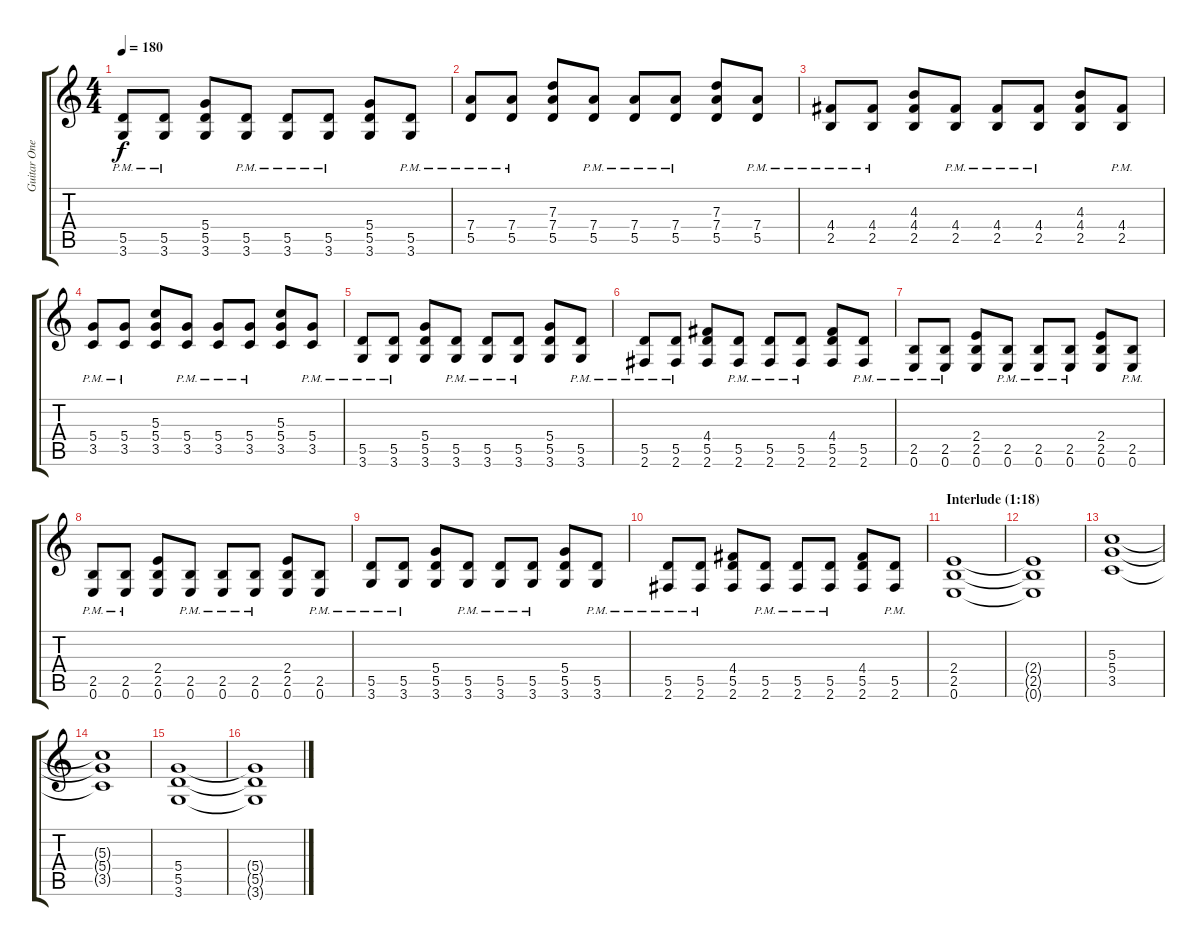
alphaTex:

\track ("Guitar One" "Guitar One") {instrument distortionguitar}
\staff {score tabs}
\tuning (E4 B3 G3 D3 A2 E2) {hide}
\ts (4 4)
\tempo 180
\clef g2
\ks c
(5.5{pm} 3.6{pm}).8{dy f} (5.5{pm} 3.6{pm}).8 (5.4 5.5 3.6).8 (5.5{pm} 3.6{pm}).8 (5.5{pm} 3.6{pm}).8 (5.5{pm} 3.6{pm}).8 (5.4 5.5 3.6).8 (5.5{pm} 3.6{pm}).8 |
(7.4{pm} 5.5{pm}).8 (7.4{pm} 5.5{pm}).8 (7.3 7.4 5.5).8 (7.4{pm} 5.5{pm}).8 (7.4{pm} 5.5{pm}).8 (7.4{pm} 5.5{pm}).8 (7.3 7.4 5.5).8 (7.4{pm} 5.5{pm}).8 |
(4.4{pm} 2.5{pm}).8 (4.4{pm} 2.5{pm}).8 (4.3 4.4 2.5).8 (4.4{pm} 2.5{pm}).8 (4.4{pm} 2.5{pm}).8 (4.4{pm} 2.5{pm}).8 (4.3 4.4 2.5).8 (4.4{pm} 2.5{pm}).8 |
(5.4{pm} 3.5{pm}).8 (5.4{pm} 3.5{pm}).8 (5.3 5.4 3.5).8 (5.4{pm} 3.5{pm}).8 (5.4{pm} 3.5{pm}).8 (5.4{pm} 3.5{pm}).8 (5.3 5.4 3.5).8 (5.4{pm} 3.5{pm}).8 |
(5.5{pm} 3.6{pm}).8 (5.5{pm} 3.6{pm}).8 (5.4 5.5 3.6).8 (5.5{pm} 3.6{pm}).8 (5.5{pm} 3.6{pm}).8 (5.5{pm} 3.6{pm}).8 (5.4 5.5 3.6).8 (5.5{pm} 3.6{pm}).8 |
(5.5{pm} 2.6{pm}).8 (5.5{pm} 2.6{pm}).8 (4.4 5.5 2.6).8 (5.5{pm} 2.6{pm}).8 (5.5{pm} 2.6{pm}).8 (5.5{pm} 2.6{pm}).8 (4.4 5.5 2.6).8 (5.5{pm} 2.6{pm}).8 |
(2.5{pm} 0.6{pm}).8 (2.5{pm} 0.6{pm}).8 (2.4 2.5 0.6).8 (2.5{pm} 0.6{pm}).8 (2.5{pm} 0.6{pm}).8 (2.5{pm} 0.6{pm}).8 (2.4 2.5 0.6).8 (2.5{pm} 0.6{pm}).8 |
(2.5{pm} 0.6{pm}).8 (2.5{pm} 0.6{pm}).8 (2.4 2.5 0.6).8 (2.5{pm} 0.6{pm}).8 (2.5{pm} 0.6{pm}).8 (2.5{pm} 0.6{pm}).8 (2.4 2.5 0.6).8 (2.5{pm} 0.6{pm}).8 |
(5.5{pm} 3.6{pm}).8 (5.5{pm} 3.6{pm}).8 (5.4 5.5 3.6).8 (5.5{pm} 3.6{pm}).8 (5.5{pm} 3.6{pm}).8 (5.5{pm} 3.6{pm}).8 (5.4 5.5 3.6).8 (5.5{pm} 3.6{pm}).8 |
(5.5{pm} 2.6{pm}).8 (5.5{pm} 2.6{pm}).8 (4.4 5.5 2.6).8 (5.5{pm} 2.6{pm}).8 (5.5{pm} 2.6{pm}).8 (5.5{pm} 2.6{pm}).8 (4.4 5.5 2.6).8 (5.5{pm} 2.6{pm}).8 |
\section ("" "Interlude (1:18)")
(2.4 2.5 0.6).1 |
(2.4{t} 2.5{t} 0.6{t}).1 |
(5.3 5.4 3.5).1 |
(5.3{t} 5.4{t} 3.5{t}).1 |
(5.4 5.5 3.6).1 |
(5.4{t} 5.5{t} 3.6{t}).1
